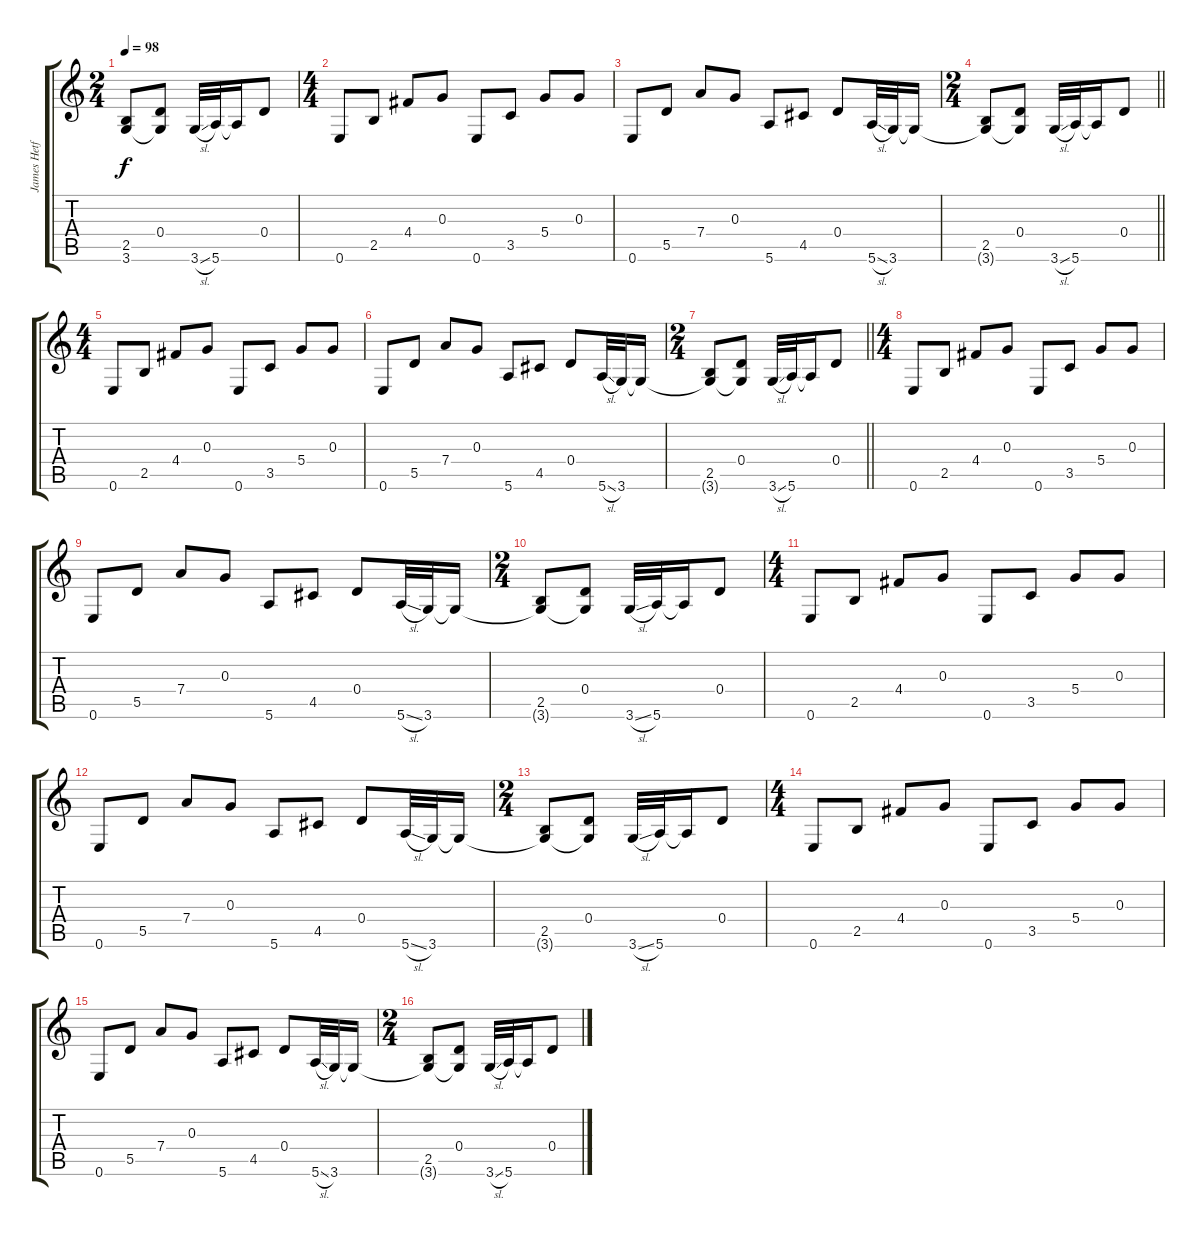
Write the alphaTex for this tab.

\track ("James Hetfield" "James Hetf") {instrument electricguitarclean}
\staff {score tabs}
\tuning (E4 B3 G3 D3 A2 E2) {hide}
\ts (2 4)
\tempo 98
\clef g2
\ks c
(2.5 3.6{t}).8{dy f} (0.4 3.6{t}).8 3.6{sl}.32 5.6.32 5.6{t}.16 0.4.8 |
\ts (4 4)
0.6.8 2.5.8 4.4.8 0.3.8 0.6.8 3.5.8 5.4.8 0.3.8 |
0.6.8 5.5.8 7.4.8 0.3.8 5.6.8 4.5.8 0.4.8 5.6{sl}.32 3.6.32 3.6{t}.16 |
\ts (2 4)
\barLineRight lightlight
(2.5 3.6{t}).8 (0.4 3.6{t}).8 3.6{sl}.32 5.6.32 5.6{t}.16 0.4.8 |
\ts (4 4)
0.6.8 2.5.8 4.4.8 0.3.8 0.6.8 3.5.8 5.4.8 0.3.8 |
0.6.8 5.5.8 7.4.8 0.3.8 5.6.8 4.5.8 0.4.8 5.6{sl}.32 3.6.32 3.6{t}.16 |
\ts (2 4)
\barLineRight lightlight
(2.5 3.6{t}).8 (0.4 3.6{t}).8 3.6{sl}.32 5.6.32 5.6{t}.16 0.4.8 |
\ts (4 4)
0.6.8 2.5.8 4.4.8 0.3.8 0.6.8 3.5.8 5.4.8 0.3.8 |
0.6.8 5.5.8 7.4.8 0.3.8 5.6.8 4.5.8 0.4.8 5.6{sl}.32 3.6.32 3.6{t}.16 |
\ts (2 4)
(2.5 3.6{t}).8 (0.4 3.6{t}).8 3.6{sl}.32 5.6.32 5.6{t}.16 0.4.8 |
\ts (4 4)
0.6.8 2.5.8 4.4.8 0.3.8 0.6.8 3.5.8 5.4.8 0.3.8 |
0.6.8 5.5.8 7.4.8 0.3.8 5.6.8 4.5.8 0.4.8 5.6{sl}.32 3.6.32 3.6{t}.16 |
\ts (2 4)
(2.5 3.6{t}).8 (0.4 3.6{t}).8 3.6{sl}.32 5.6.32 5.6{t}.16 0.4.8 |
\ts (4 4)
0.6.8 2.5.8 4.4.8 0.3.8 0.6.8 3.5.8 5.4.8 0.3.8 |
0.6.8 5.5.8 7.4.8 0.3.8 5.6.8 4.5.8 0.4.8 5.6{sl}.32 3.6.32 3.6{t}.16 |
\ts (2 4)
(2.5 3.6{t}).8 (0.4 3.6{t}).8 3.6{sl}.32 5.6.32 5.6{t}.16 0.4.8
